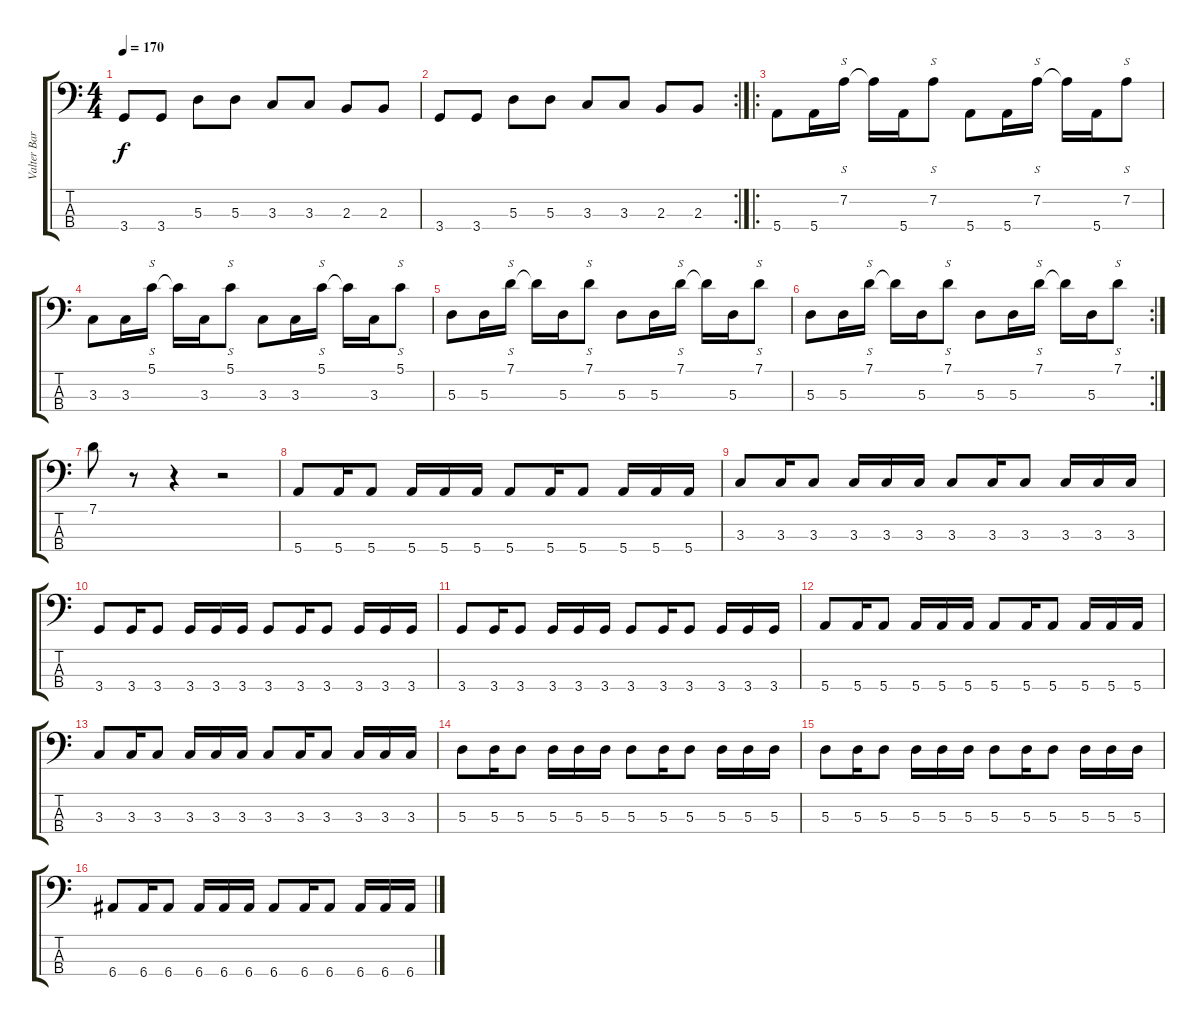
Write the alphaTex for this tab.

\track ("Valter Barros" "Valter Bar") {instrument electricbasspick}
\staff {score tabs}
\tuning (G2 D2 A1 E1) {hide}
\ts (4 4)
\tempo 170
\clef f4
\ks c
3.4.8{dy f} 3.4.8 5.3.8 5.3.8 3.3.8 3.3.8 2.3.8 2.3.8 |
\rc 2
3.4.8 3.4.8 5.3.8 5.3.8 3.3.8 3.3.8 2.3.8 2.3.8 |
\ro
5.4.8 5.4.16 7.2.16{s} 7.2{t}.16 5.4.16 7.2.8{s} 5.4.8 5.4.16 7.2.16{s} 7.2{t}.16 5.4.16 7.2.8{s} |
3.3.8 3.3.16 5.1.16{s} 5.1{t}.16 3.3.16 5.1.8{s} 3.3.8 3.3.16 5.1.16{s} 5.1{t}.16 3.3.16 5.1.8{s} |
5.3.8 5.3.16 7.1.16{s} 7.1{t}.16 5.3.16 7.1.8{s} 5.3.8 5.3.16 7.1.16{s} 7.1{t}.16 5.3.16 7.1.8{s} |
\rc 2
5.3.8 5.3.16 7.1.16{s} 7.1{t}.16 5.3.16 7.1.8{s} 5.3.8 5.3.16 7.1.16{s} 7.1{t}.16 5.3.16 7.1.8{s} |
7.1.8 r.8 r.4 r.2 |
5.4.8 5.4.16 5.4.8 5.4.16 5.4.16 5.4.16 5.4.8 5.4.16 5.4.8 5.4.16 5.4.16 5.4.16 |
3.3.8 3.3.16 3.3.8 3.3.16 3.3.16 3.3.16 3.3.8 3.3.16 3.3.8 3.3.16 3.3.16 3.3.16 |
3.4.8 3.4.16 3.4.8 3.4.16 3.4.16 3.4.16 3.4.8 3.4.16 3.4.8 3.4.16 3.4.16 3.4.16 |
3.4.8 3.4.16 3.4.8 3.4.16 3.4.16 3.4.16 3.4.8 3.4.16 3.4.8 3.4.16 3.4.16 3.4.16 |
5.4.8 5.4.16 5.4.8 5.4.16 5.4.16 5.4.16 5.4.8 5.4.16 5.4.8 5.4.16 5.4.16 5.4.16 |
3.3.8 3.3.16 3.3.8 3.3.16 3.3.16 3.3.16 3.3.8 3.3.16 3.3.8 3.3.16 3.3.16 3.3.16 |
5.3.8 5.3.16 5.3.8 5.3.16 5.3.16 5.3.16 5.3.8 5.3.16 5.3.8 5.3.16 5.3.16 5.3.16 |
5.3.8 5.3.16 5.3.8 5.3.16 5.3.16 5.3.16 5.3.8 5.3.16 5.3.8 5.3.16 5.3.16 5.3.16 |
6.4.8 6.4.16 6.4.8 6.4.16 6.4.16 6.4.16 6.4.8 6.4.16 6.4.8 6.4.16 6.4.16 6.4.16
